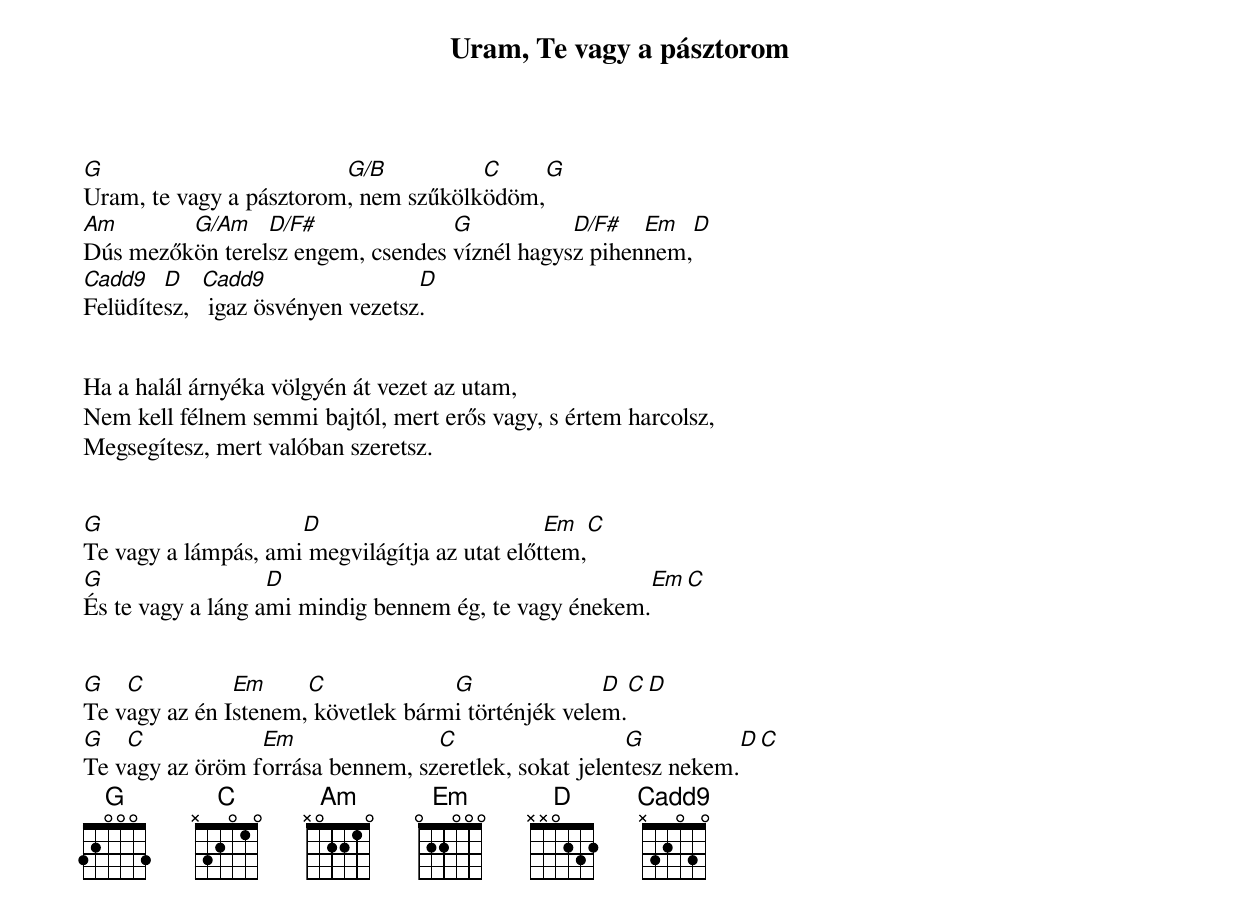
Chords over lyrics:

{title: Uram, Te vagy a pásztorom}
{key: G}
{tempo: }
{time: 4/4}
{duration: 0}


G                        G/B          C                     G
Uram, te vagy a pásztorom, nem szűkölködöm,
Am       G/Am    D/F#              G           D/F#   Em          D
Dús mezőkön terelsz engem, csendes víznél hagysz pihennem,
Cadd9   D    Cadd9                 D
Felüdítesz,   igaz ösvényen vezetsz.


Ha a halál árnyéka völgyén át vezet az utam,
Nem kell félnem semmi bajtól, mert erős vagy, s értem harcolsz,
Megsegítesz, mert valóban szeretsz.


G                    D                         Em                C
Te vagy a lámpás, ami megvilágítja az utat előttem,
G                  D                                   Em                     C
És te vagy a láng ami mindig bennem ég, te vagy énekem.


G   C          Em     C             G               D            C      D
Te vagy az én Istenem, követlek bármi történjék velem.
G   C            Em               C                   G               D              C
Te vagy az öröm forrása bennem, szeretlek, sokat jelentesz nekem.
